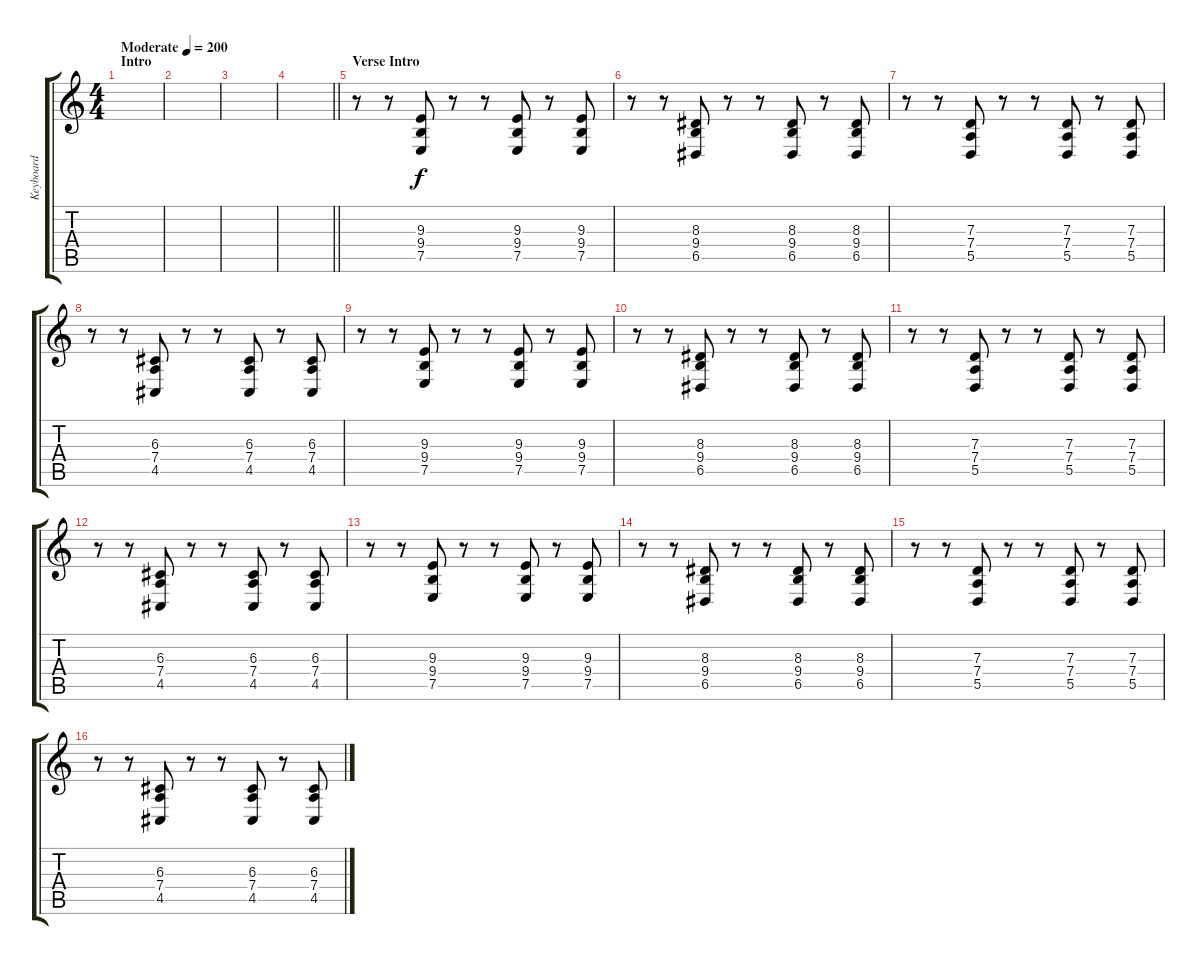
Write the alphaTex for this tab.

\track ("Keyboard" "Keyboard") {instrument lead2sawtooth}
\staff {score tabs}
\tuning (E4 B3 G3 D3 A2 E2) {hide}
\ts (4 4)
\section ("" "Intro")
\tempo (200 "Moderate")
\clef g2
\ks c
|
|
|
\barLineRight lightlight
|
\section ("" "Verse Intro")
r.8 r.8 (9.3 9.4 7.5).8 r.8 r.8 (9.3 9.4 7.5).8 r.8 (9.3 9.4 7.5).8 |
r.8 r.8 (8.3 9.4 6.5).8 r.8 r.8 (8.3 9.4 6.5).8 r.8 (8.3 9.4 6.5).8 |
r.8 r.8 (7.3 7.4 5.5).8 r.8 r.8 (7.3 7.4 5.5).8 r.8 (7.3 7.4 5.5).8 |
r.8 r.8 (6.3 7.4 4.5).8 r.8 r.8 (6.3 7.4 4.5).8 r.8 (6.3 7.4 4.5).8 |
r.8 r.8 (9.3 9.4 7.5).8 r.8 r.8 (9.3 9.4 7.5).8 r.8 (9.3 9.4 7.5).8 |
r.8 r.8 (8.3 9.4 6.5).8 r.8 r.8 (8.3 9.4 6.5).8 r.8 (8.3 9.4 6.5).8 |
r.8 r.8 (7.3 7.4 5.5).8 r.8 r.8 (7.3 7.4 5.5).8 r.8 (7.3 7.4 5.5).8 |
r.8 r.8 (6.3 7.4 4.5).8 r.8 r.8 (6.3 7.4 4.5).8 r.8 (6.3 7.4 4.5).8 |
r.8 r.8 (9.3 9.4 7.5).8 r.8 r.8 (9.3 9.4 7.5).8 r.8 (9.3 9.4 7.5).8 |
r.8 r.8 (8.3 9.4 6.5).8 r.8 r.8 (8.3 9.4 6.5).8 r.8 (8.3 9.4 6.5).8 |
r.8 r.8 (7.3 7.4 5.5).8 r.8 r.8 (7.3 7.4 5.5).8 r.8 (7.3 7.4 5.5).8 |
r.8 r.8 (6.3 7.4 4.5).8 r.8 r.8 (6.3 7.4 4.5).8 r.8 (6.3 7.4 4.5).8
